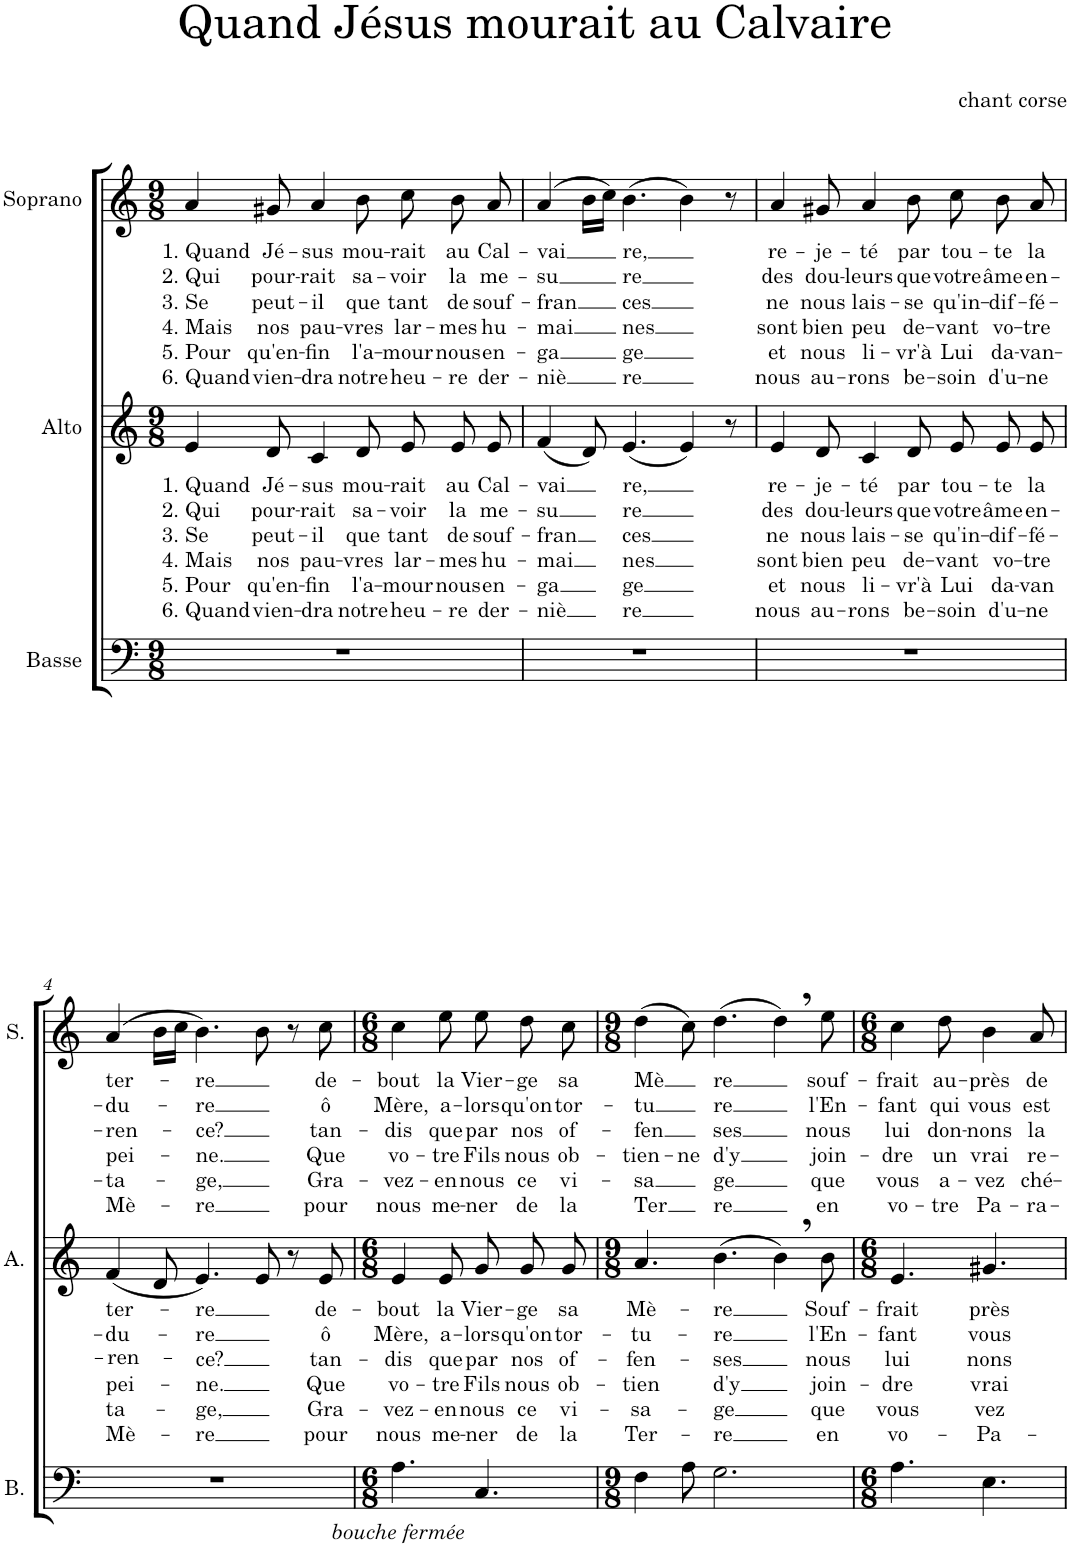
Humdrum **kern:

**kern	**text	**kern	**text	**text	**text	**text	**text	**text	**kern	**text	**text	**text	**text	**text	**text
*part3	*part3	*part2	*part2	*part2	*part2	*part2	*part2	*part2	*part1	*part1	*part1	*part1	*part1	*part1	*part1
*staff3	*staff3	*staff2	*staff2	*staff2	*staff2	*staff2	*staff2	*staff2	*staff1	*staff1	*staff1	*staff1	*staff1	*staff1	*staff1
*I"Basse	*	*I"Alto	*	*	*	*	*	*	*I"Soprano	*	*	*	*	*	*
*I'B.	*	*I'A.	*	*	*	*	*	*	*I'S.	*	*	*	*	*	*
*clefF4	*	*clefG2	*	*	*	*	*	*	*clefG2	*	*	*	*	*	*
*k[]	*	*k[]	*	*	*	*	*	*	*k[]	*	*	*	*	*	*
*M9/8	*	*M9/8	*	*	*	*	*	*	*M9/8	*	*	*	*	*	*
=1	=1	=1	=1	=1	=1	=1	=1	=1	=1	=1	=1	=1	=1	=1	=1
!	!	!	!LO:LY:b	!LO:LY:b	!LO:LY:b	!LO:LY:b	!LO:LY:b	!LO:LY:b	!	!LO:LY:b	!LO:LY:b	!LO:LY:b	!LO:LY:b	!LO:LY:b	!LO:LY:b
8%9r	.	4e/	1. Quand	2. Qui	3. Se	4. Mais	5. Pour	6. Quand	4a/	1. Quand	2. Qui	3. Se	4. Mais	5. Pour	6. Quand
!	!	!	!LO:LY:b	!LO:LY:b	!LO:LY:b	!LO:LY:b	!LO:LY:b	!LO:LY:b	!	!LO:LY:b	!LO:LY:b	!LO:LY:b	!LO:LY:b	!LO:LY:b	!LO:LY:b
.	.	8d/	Jé-	pour-	peut-	nos	qu'en-	vien-	8g#X/	Jé-	pour-	peut-	nos	qu'en-	vien-
!	!	!	!LO:LY:b	!LO:LY:b	!LO:LY:b	!LO:LY:b	!LO:LY:b	!LO:LY:b	!	!LO:LY:b	!LO:LY:b	!LO:LY:b	!LO:LY:b	!LO:LY:b	!LO:LY:b
.	.	4c/	-sus	-rait	-il	pau-	-fin	-dra	4a/	-sus	-rait	-il	pau-	-fin	-dra
!	!	!	!LO:LY:b	!LO:LY:b	!LO:LY:b	!LO:LY:b	!LO:LY:b	!LO:LY:b	!	!LO:LY:b	!LO:LY:b	!LO:LY:b	!LO:LY:b	!LO:LY:b	!LO:LY:b
.	.	8d/	mou-	sa-	que	-vres	l'a-	notre	8b\	mou-	sa-	que	-vres	l'a-	notre
!	!	!	!LO:LY:b	!LO:LY:b	!LO:LY:b	!LO:LY:b	!LO:LY:b	!LO:LY:b	!	!LO:LY:b	!LO:LY:b	!LO:LY:b	!LO:LY:b	!LO:LY:b	!LO:LY:b
.	.	8e/L	-rait	-voir	tant	lar-	-mour	heu-	8cc\	-rait	-voir	tant	lar-	-mour	heu-
!	!	!	!LO:LY:b	!LO:LY:b	!LO:LY:b	!LO:LY:b	!LO:LY:b	!LO:LY:b	!	!LO:LY:b	!LO:LY:b	!LO:LY:b	!LO:LY:b	!LO:LY:b	!LO:LY:b
.	.	8e/	au	la	de	-mes	nous	-re	8b\	au	la	de	-mes	nous	-re
!	!	!	!LO:LY:b	!LO:LY:b	!LO:LY:b	!LO:LY:b	!LO:LY:b	!LO:LY:b	!	!LO:LY:b	!LO:LY:b	!LO:LY:b	!LO:LY:b	!LO:LY:b	!LO:LY:b
.	.	8e/J	Cal-	me-	souf-	hu-	en-	der-	8a/	Cal-	me-	souf-	hu-	en-	der-
=2	=2	=2	=2	=2	=2	=2	=2	=2	=2	=2	=2	=2	=2	=2	=2
!	!	!	!LO:LY:b	!LO:LY:b	!LO:LY:b	!LO:LY:b	!LO:LY:b	!LO:LY:b	!	!LO:LY:b	!LO:LY:b	!LO:LY:b	!LO:LY:b	!LO:LY:b	!LO:LY:b
8%9r	.	(4f/	-vai	-su	-fran	-mai	-ga	-niè	(4a/	-vai	-su	-fran	-mai	-ga	-niè
.	.	8d/)	.	.	.	.	.	.	16b\LL	.	.	.	.	.	.
.	.	.	.	.	.	.	.	.	16cc\JJ)	.	.	.	.	.	.
!	!	!	!LO:LY:b	!LO:LY:b	!LO:LY:b	!LO:LY:b	!LO:LY:b	!LO:LY:b	!	!LO:LY:b	!LO:LY:b	!LO:LY:b	!LO:LY:b	!LO:LY:b	!LO:LY:b
.	.	(4.e/	re,	re	ces	nes	ge	re	(4.b\	re,	re	ces	nes	ge	re
.	.	4e/)	.	.	.	.	.	.	4b\)	.	.	.	.	.	.
.	.	8r	.	.	.	.	.	.	8r	.	.	.	.	.	.
=3	=3	=3	=3	=3	=3	=3	=3	=3	=3	=3	=3	=3	=3	=3	=3
!	!	!	!LO:LY:b	!LO:LY:b	!LO:LY:b	!LO:LY:b	!LO:LY:b	!LO:LY:b	!	!LO:LY:b	!LO:LY:b	!LO:LY:b	!LO:LY:b	!LO:LY:b	!LO:LY:b
8%9r	.	4e/	re-	des	ne	sont	et	nous	4a/	re-	des	ne	sont	et	nous
!	!	!	!LO:LY:b	!LO:LY:b	!LO:LY:b	!LO:LY:b	!LO:LY:b	!LO:LY:b	!	!LO:LY:b	!LO:LY:b	!LO:LY:b	!LO:LY:b	!LO:LY:b	!LO:LY:b
.	.	8d/	-je-	dou-	nous	bien	nous	au-	8g#X/	-je-	dou-	nous	bien	nous	au-
!	!	!	!LO:LY:b	!LO:LY:b	!LO:LY:b	!LO:LY:b	!LO:LY:b	!LO:LY:b	!	!LO:LY:b	!LO:LY:b	!LO:LY:b	!LO:LY:b	!LO:LY:b	!LO:LY:b
.	.	4c/	-té	-leurs	lais-	peu	li-	-rons	4a/	-té	-leurs	lais-	peu	li-	-rons
!	!	!	!LO:LY:b	!LO:LY:b	!LO:LY:b	!LO:LY:b	!LO:LY:b	!LO:LY:b	!	!LO:LY:b	!LO:LY:b	!LO:LY:b	!LO:LY:b	!LO:LY:b	!LO:LY:b
.	.	8d/	par	que	-se	de-	-vr'à	be-	8b\	par	que	-se	de-	-vr'à	be-
!	!	!	!LO:LY:b	!LO:LY:b	!LO:LY:b	!LO:LY:b	!LO:LY:b	!LO:LY:b	!	!LO:LY:b	!LO:LY:b	!LO:LY:b	!LO:LY:b	!LO:LY:b	!LO:LY:b
.	.	8e/L	tou-	votre	qu'in-	-vant	Lui	-soin	8cc\	tou-	votre	qu'in-	-vant	Lui	-soin
!	!	!	!LO:LY:b	!LO:LY:b	!LO:LY:b	!LO:LY:b	!LO:LY:b	!LO:LY:b	!	!LO:LY:b	!LO:LY:b	!LO:LY:b	!LO:LY:b	!LO:LY:b	!LO:LY:b
.	.	8e/	-te	âme	-dif-	vo-	da-	d'u-	8b\	-te	âme	-dif-	vo-	da-	d'u-
!	!	!	!LO:LY:b	!LO:LY:b	!LO:LY:b	!LO:LY:b	!LO:LY:b	!LO:LY:b	!	!LO:LY:b	!LO:LY:b	!LO:LY:b	!LO:LY:b	!LO:LY:b	!LO:LY:b
.	.	8e/J	la	en-	-fé-	-tre	-van	-ne	8a/	la	en-	-fé-	-tre	-van-	-ne
!!LO:LB:g=z
=4	=4	=4	=4	=4	=4	=4	=4	=4	=4	=4	=4	=4	=4	=4	=4
!	!	!	!LO:LY:b	!LO:LY:b	!LO:LY:b	!LO:LY:b	!LO:LY:b	!LO:LY:b	!	!LO:LY:b	!LO:LY:b	!LO:LY:b	!LO:LY:b	!LO:LY:b	!LO:LY:b
8%9r	.	(4f/	ter-	-du-	-ren-	pei-	-ta-	Mè-	(4a/	ter-	-du-	-ren-	pei-	-ta-	Mè-
.	.	8d/	.	.	.	.	.	.	16b\LL	.	.	.	.	.	.
.	.	.	.	.	.	.	.	.	16cc\JJ	.	.	.	.	.	.
!	!	!	!LO:LY:b	!LO:LY:b	!LO:LY:b	!LO:LY:b	!LO:LY:b	!LO:LY:b	!	!LO:LY:b	!LO:LY:b	!LO:LY:b	!LO:LY:b	!LO:LY:b	!LO:LY:b
.	.	4.e/)	-re	-re	-ce?	-ne.	-ge,	-re	4.b\)	-re	-re	-ce?	-ne.	-ge,	-re
.	.	8e/	.	.	.	.	.	.	8b\	.	.	.	.	.	.
.	.	8r	.	.	.	.	.	.	8r	.	.	.	.	.	.
!	!	!	!LO:LY:b	!LO:LY:b	!LO:LY:b	!LO:LY:b	!LO:LY:b	!LO:LY:b	!	!LO:LY:b	!LO:LY:b	!LO:LY:b	!LO:LY:b	!LO:LY:b	!LO:LY:b
.	.	8e/	de-	ô	tan-	Que	Gra-	pour	8cc\	de-	ô	tan-	Que	Gra-	pour
=5	=5	=5	=5	=5	=5	=5	=5	=5	=5	=5	=5	=5	=5	=5	=5
*M6/8	*	*M6/8	*	*	*	*	*	*	*M6/8	*	*	*	*	*	*
!	!LO:LY:b	!	!LO:LY:b	!LO:LY:b	!LO:LY:b	!LO:LY:b	!LO:LY:b	!LO:LY:b	!	!LO:LY:b	!LO:LY:b	!LO:LY:b	!LO:LY:b	!LO:LY:b	!LO:LY:b
4.A\	bouche fermée	4e/	-bout	Mère,	-dis	vo-	-vez-	nous	4cc\	-bout	Mère,	-dis	vo-	-vez-	nous
!	!	!	!LO:LY:b	!LO:LY:b	!LO:LY:b	!LO:LY:b	!LO:LY:b	!LO:LY:b	!	!LO:LY:b	!LO:LY:b	!LO:LY:b	!LO:LY:b	!LO:LY:b	!LO:LY:b
.	.	8e/	la	a-	que	-tre	-en	me-	8ee\	la	a-	que	-tre	-en	me-
!	!	!	!LO:LY:b	!LO:LY:b	!LO:LY:b	!LO:LY:b	!LO:LY:b	!LO:LY:b	!	!LO:LY:b	!LO:LY:b	!LO:LY:b	!LO:LY:b	!LO:LY:b	!LO:LY:b
4.C/	.	8g/L	Vier-	-lors	par	Fils	nous	-ner	8ee\	Vier-	-lors	par	Fils	nous	-ner
!	!	!	!LO:LY:b	!LO:LY:b	!LO:LY:b	!LO:LY:b	!LO:LY:b	!LO:LY:b	!	!LO:LY:b	!LO:LY:b	!LO:LY:b	!LO:LY:b	!LO:LY:b	!LO:LY:b
.	.	8g/	-ge	qu'on	nos	nous	ce	de	8dd\	-ge	qu'on	nos	nous	ce	de
!	!	!	!LO:LY:b	!LO:LY:b	!LO:LY:b	!LO:LY:b	!LO:LY:b	!LO:LY:b	!	!LO:LY:b	!LO:LY:b	!LO:LY:b	!LO:LY:b	!LO:LY:b	!LO:LY:b
.	.	8g/J	sa	tor-	of-	ob-	vi-	la	8cc\	sa	tor-	of-	ob-	vi-	la
=6	=6	=6	=6	=6	=6	=6	=6	=6	=6	=6	=6	=6	=6	=6	=6
*M9/8	*	*M9/8	*	*	*	*	*	*	*M9/8	*	*	*	*	*	*
!	!	!	!LO:LY:b	!LO:LY:b	!LO:LY:b	!LO:LY:b	!LO:LY:b	!LO:LY:b	!	!LO:LY:b	!LO:LY:b	!LO:LY:b	!LO:LY:b	!LO:LY:b	!LO:LY:b
4F\	.	4.a/	Mè-	-tu-	-fen-	-tien	-sa-	-Ter-	(4dd\	Mè	-tu	-fen	-tien-	-sa	-Ter
!	!	!	!	!	!	!	!	!	!	!	!	!	!LO:LY:b	!	!
8A\	.	.	.	.	.	.	.	.	8cc\)	.	.	.	-ne	.	.
!	!	!	!LO:LY:b	!LO:LY:b	!LO:LY:b	!LO:LY:b	!LO:LY:b	!LO:LY:b	!	!LO:LY:b	!LO:LY:b	!LO:LY:b	!LO:LY:b	!LO:LY:b	!LO:LY:b
2.G\	.	(4.b\	-re	-re	-ses	d'y	-ge	-re	(4.dd\	re	re	ses	d'y	ge	re
.	.	4b,\)	.	.	.	.	.	.	4dd,\)	.	.	.	.	.	.
!	!	!	!LO:LY:b	!LO:LY:b	!LO:LY:b	!LO:LY:b	!LO:LY:b	!LO:LY:b	!	!LO:LY:b	!LO:LY:b	!LO:LY:b	!LO:LY:b	!LO:LY:b	!LO:LY:b
.	.	8b\	Souf-	l'En-	nous	join-	que	en	8ee\	souf-	l'En-	nous	join-	que	en
=7	=7	=7	=7	=7	=7	=7	=7	=7	=7	=7	=7	=7	=7	=7	=7
*M6/8	*	*M6/8	*	*	*	*	*	*	*M6/8	*	*	*	*	*	*
!	!	!	!LO:LY:b	!LO:LY:b	!LO:LY:b	!LO:LY:b	!LO:LY:b	!LO:LY:b	!	!LO:LY:b	!LO:LY:b	!LO:LY:b	!LO:LY:b	!LO:LY:b	!LO:LY:b
4.A\	.	4.e/	-frait	-fant	lui	-dre	vous	vo-	4cc\	-frait	-fant	lui	-dre	vous	vo-
!	!	!	!	!	!	!	!	!	!	!LO:LY:b	!LO:LY:b	!LO:LY:b	!LO:LY:b	!LO:LY:b	!LO:LY:b
.	.	.	.	.	.	.	.	.	8dd\	au-	qui	don-	un	a-	-tre
!	!	!	!LO:LY:b	!LO:LY:b	!LO:LY:b	!LO:LY:b	!LO:LY:b	!LO:LY:b	!	!LO:LY:b	!LO:LY:b	!LO:LY:b	!LO:LY:b	!LO:LY:b	!LO:LY:b
4.E\	.	4.g#X/	-près	vous	-nons	vrai	-vez	Pa-	4b\	-près	vous	-nons	vrai	-vez	Pa-
!	!	!	!	!	!	!	!	!	!	!LO:LY:b	!LO:LY:b	!LO:LY:b	!LO:LY:b	!LO:LY:b	!LO:LY:b
.	.	.	.	.	.	.	.	.	8a/	de	est	la	re-	ché-	-ra-
=	=	=	=	=	=	=	=	=	=	=	=	=	=	=	=
*-	*-	*-	*-	*-	*-	*-	*-	*-	*-	*-	*-	*-	*-	*-	*-
